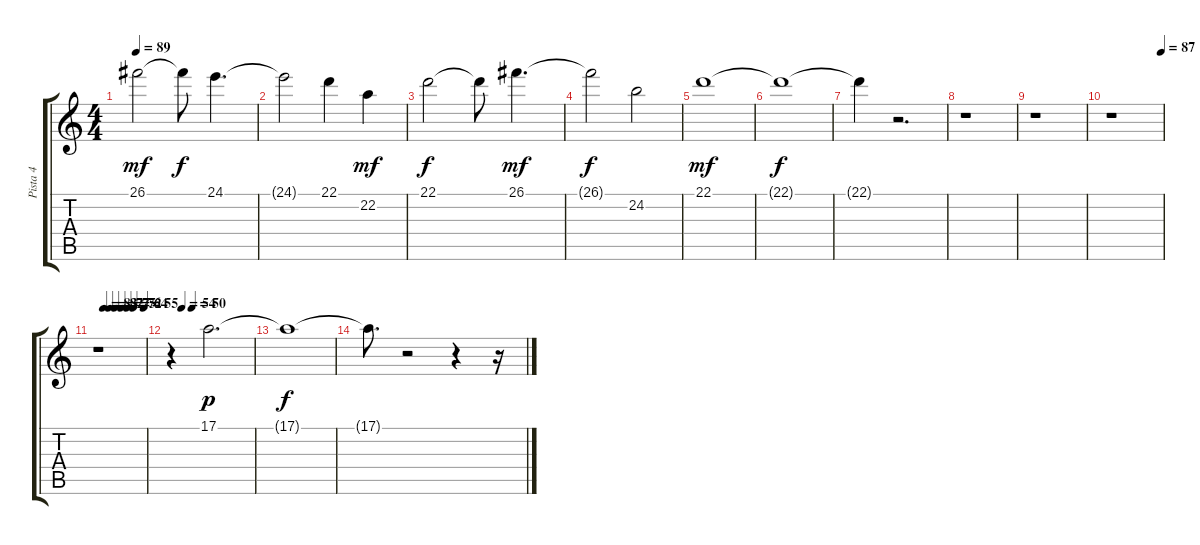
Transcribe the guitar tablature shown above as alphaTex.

\track ("Pista 4" "Pista 4") {instrument stringensemble2}
\staff {score tabs}
\tuning (E4 B3 G3 D3 A2 E2) {hide}
\ts (4 4)
\tempo 89
\clef g2
\ks c
26.1.2{dy mf} 26.1{t}.8{dy f} 24.1.4{d} |
24.1{t}.2 22.1.4 22.2.4{dy mf} |
22.1.2{dy f} 22.1{t}.8 26.1.4{d dy mf} |
26.1{t}.2{dy f} 24.2.2 |
22.1.1{dy mf} |
22.1{t}.1{dy f} |
22.1{t}.4 r.2{d} |
r.1 |
r.1 |
\tempo (87 0.9791666666666666)
r.1 |
\tempo (83 0.13541666666666666)
\tempo (82 0.2604166666666667)
\tempo (77 0.3854166666666667)
\tempo (75 0.5104166666666666)
\tempo (72 0.6354166666666666)
\tempo (64 0.7604166666666666)
\tempo (55 0.9791666666666666)
r.1 |
\tempo (54 0.13541666666666666)
\tempo (50 0.2604166666666667)
r.4 17.1.2{d dy p} |
17.1{t}.1{dy f} |
17.1{t}.8{d} r.2 r.4 r.16
